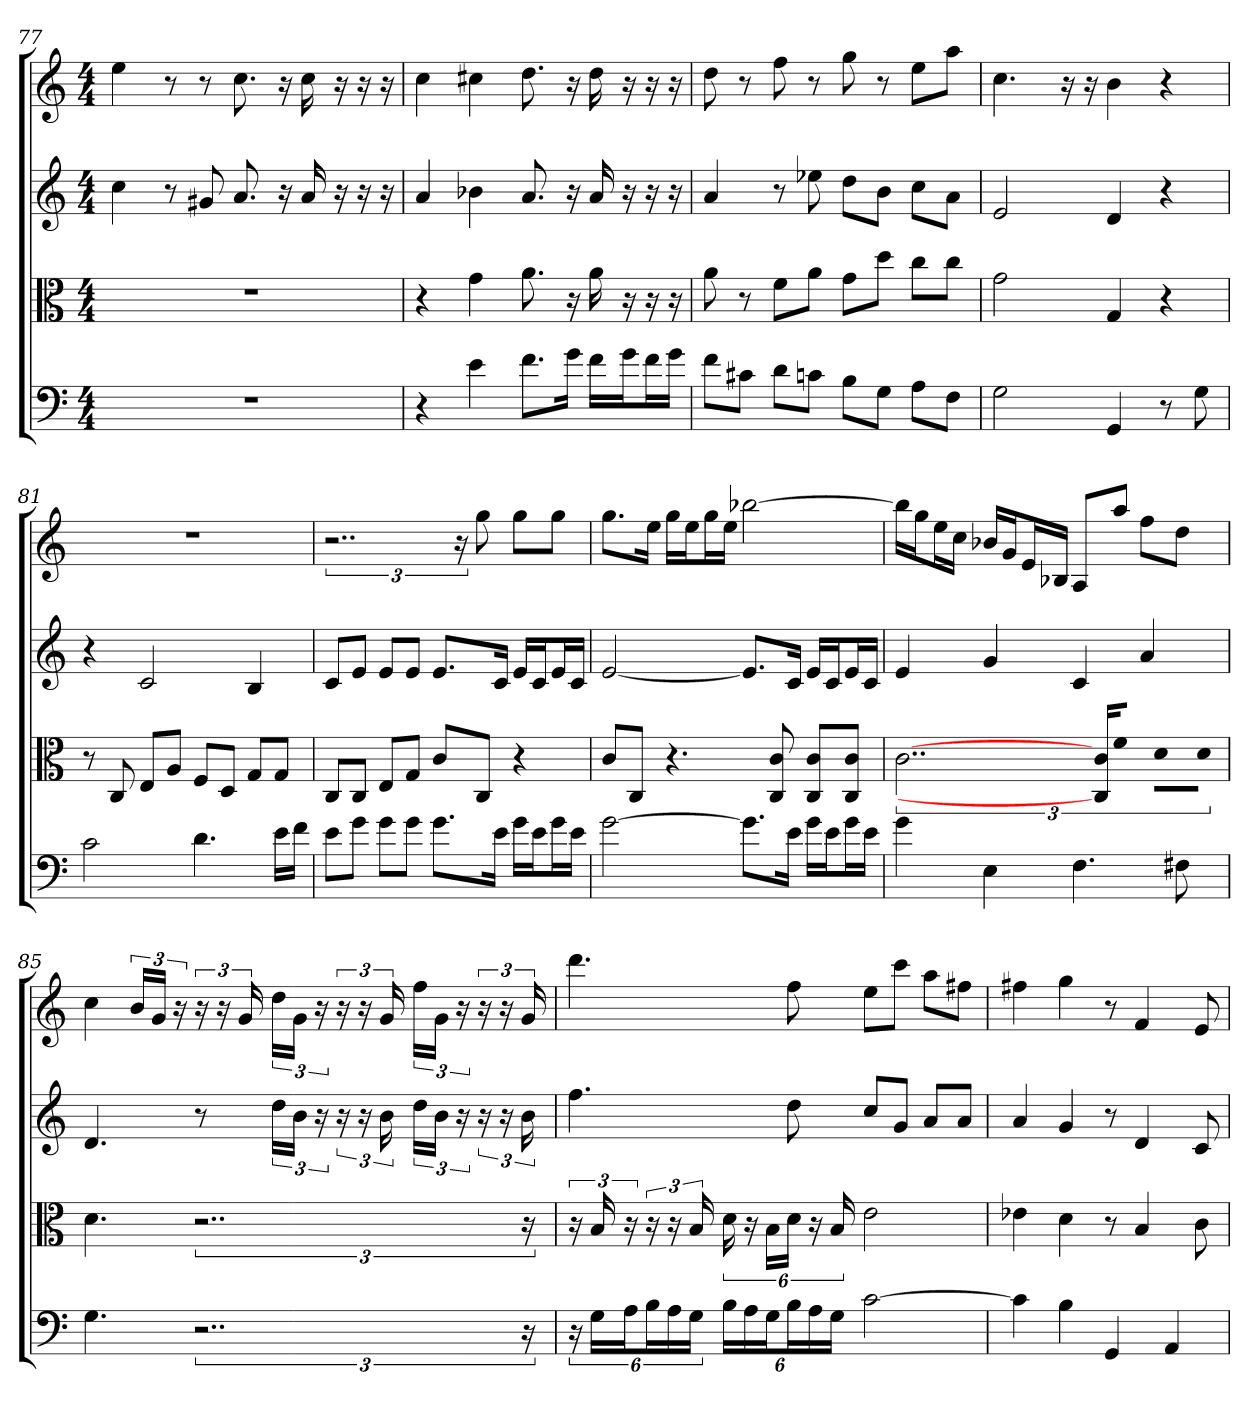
**kern	**kern	**kern	**kern
*part4	*part3	*part2	*part1
*staff4	*staff3	*staff2	*staff1
*clefF4	*clefC3	*clefG2	*clefG2
*k[]	*k[]	*k[]	*k[]
*C:	*C:	*C:	*C:
*M4/4	*M4/4	*M4/4	*M4/4
=77	=77	=77	=77
1r	1r	4cc	4ee
.	.	8r	8r
.	.	8g#X	8r
.	.	8.a	8.cc
.	.	16r	16r
.	.	16a	16cc
.	.	16r	16r
.	.	16r	16r
.	.	16r	16r
=78	=78	=78	=78
4r	4r	4a	4cc
4e	4g	4b-X	4cc#X
8.f\L	8.a	8.a	8.dd
16g\Jk	16r	16r	16r
16f\LL	16a	16a	16dd
16g\J	16r	16r	16r
16f\L	16r	16r	16r
16g\JJ	16r	16r	16r
=79	=79	=79	=79
8f\L	8a	4a	8dd
8c#X\J	8r	.	8r
8d\L	8f\L	8r	8ff
8cn\J	8a\J	8ee-X	8r
8B\L	8g\L	8dd\L	8gg
8G\J	8dd\J	8b\J	8r
8A\L	8cc\L	8cc\L	8ee\L
8F\J	8cc\J	8a\J	8aa\J
=80	=80	=80	=80
2G	2g	2e	4.cc
.	.	.	16r
.	.	.	16r
4GG	4G	4d	4b
8r	4r	4r	4r
8G	.	.	.
=81	=81	=81	=81
2c	8r	4r	1r
.	8C	.	.
.	8E/L	2c	.
.	8A/J	.	.
4.d	8F/L	.	.
.	8D/J	.	.
.	8G/L	4B	.
16e\LL	8G/J	.	.
16f\JJ	.	.	.
=82	=82	=82	=82
8e\L	8C/L	8c/L	3..r
8g\J	8C/J	8e/J	.
8g\L	8E/L	8e/L	.
8g\J	8G/J	8e/J	.
8.g\L	8c/L	8.e/L	.
.	.	.	24r
.	8C/J	.	8gg
16e\Jk	.	16c/Jk	.
16g\LL	4r	16e/LL	8gg\L
16e\J	.	16c/J	.
16g\L	.	16e/L	8gg\J
16e\JJ	.	16c/JJ	.
=83	=83	=83	=83
[2g	8c/L	[2e	8.gg\L
.	8C/J	.	.
.	.	.	16ee\Jk
.	4.r	.	16gg\LL
.	.	.	16ee\J
.	.	.	16gg\L
.	.	.	16ee\JJ
8.g\L]	.	8.e/L]	[2bb-X
.	8C 8c	.	.
16e\Jk	.	16c/Jk	.
16g\LL	8C/ 8c/L	16e/LL	.
16e\J	.	16c/J	.
16g\L	8C/ 8c/J	16e/L	.
16e\JJ	.	16c/JJ	.
=84	=84	=84	=84
4g	[3..c	4e	16bb-\LL]
.	.	.	16gg\J
.	.	.	16ee\L
.	.	.	16cc\JJ
4E	.	4g	16b-X/LL
.	.	.	16g/J
.	.	.	16e/L
.	.	.	16B-X/JJ
4.F	.	4c	8A/L
.	24C]/ 24c/KL	.	.
.	8f/J	.	8aa/J
.	8d\L	4a	8ff\L
8F#X	8d\J	.	8dd\J
=85	=85	=85	=85
4.G	4.d	4.d	4cc
.	.	.	24b/LL
.	.	.	24g/JJ
.	.	.	24r
3..r	3..r	8r	24r
.	.	.	24r
.	.	.	24g
.	.	24dd\LL	24dd\LL
.	.	24b\JJ	24g\JJ
.	.	24r	24r
.	.	24r	24r
.	.	24r	24r
.	.	24b	24g
.	.	24dd\LL	24ff\LL
.	.	24b\JJ	24g\JJ
.	.	24r	24r
.	.	24r	24r
.	.	24r	24r
24r	24r	24b	24g
=86	=86	=86	=86
24r	24r	4.ff	4.ddd
24G\LL	24B	.	.
24A\J	24r	.	.
24B\L	24r	.	.
24A\	24r	.	.
24G\JJ	24B	.	.
24B\LL	24d	.	.
24A\	24r	.	.
24G\J	24B\LL	.	.
24B\L	24d\JJ	8dd	8ff
24A\	24r	.	.
24G\JJ	24B	.	.
[2c	2e	8cc/L	8ee\L
.	.	8g/J	8ccc\J
.	.	8a/L	8aa\L
.	.	8a/J	8ff#X\J
=87	=87	=87	=87
4c]	4e-X	4a	4ff#X
4B	4d	4g	4gg
4GG	8r	8r	8r
.	4B	4d	4f
4AA	.	.	.
.	8c	8c	8e
=	=	=	=
*-	*-	*-	*-
